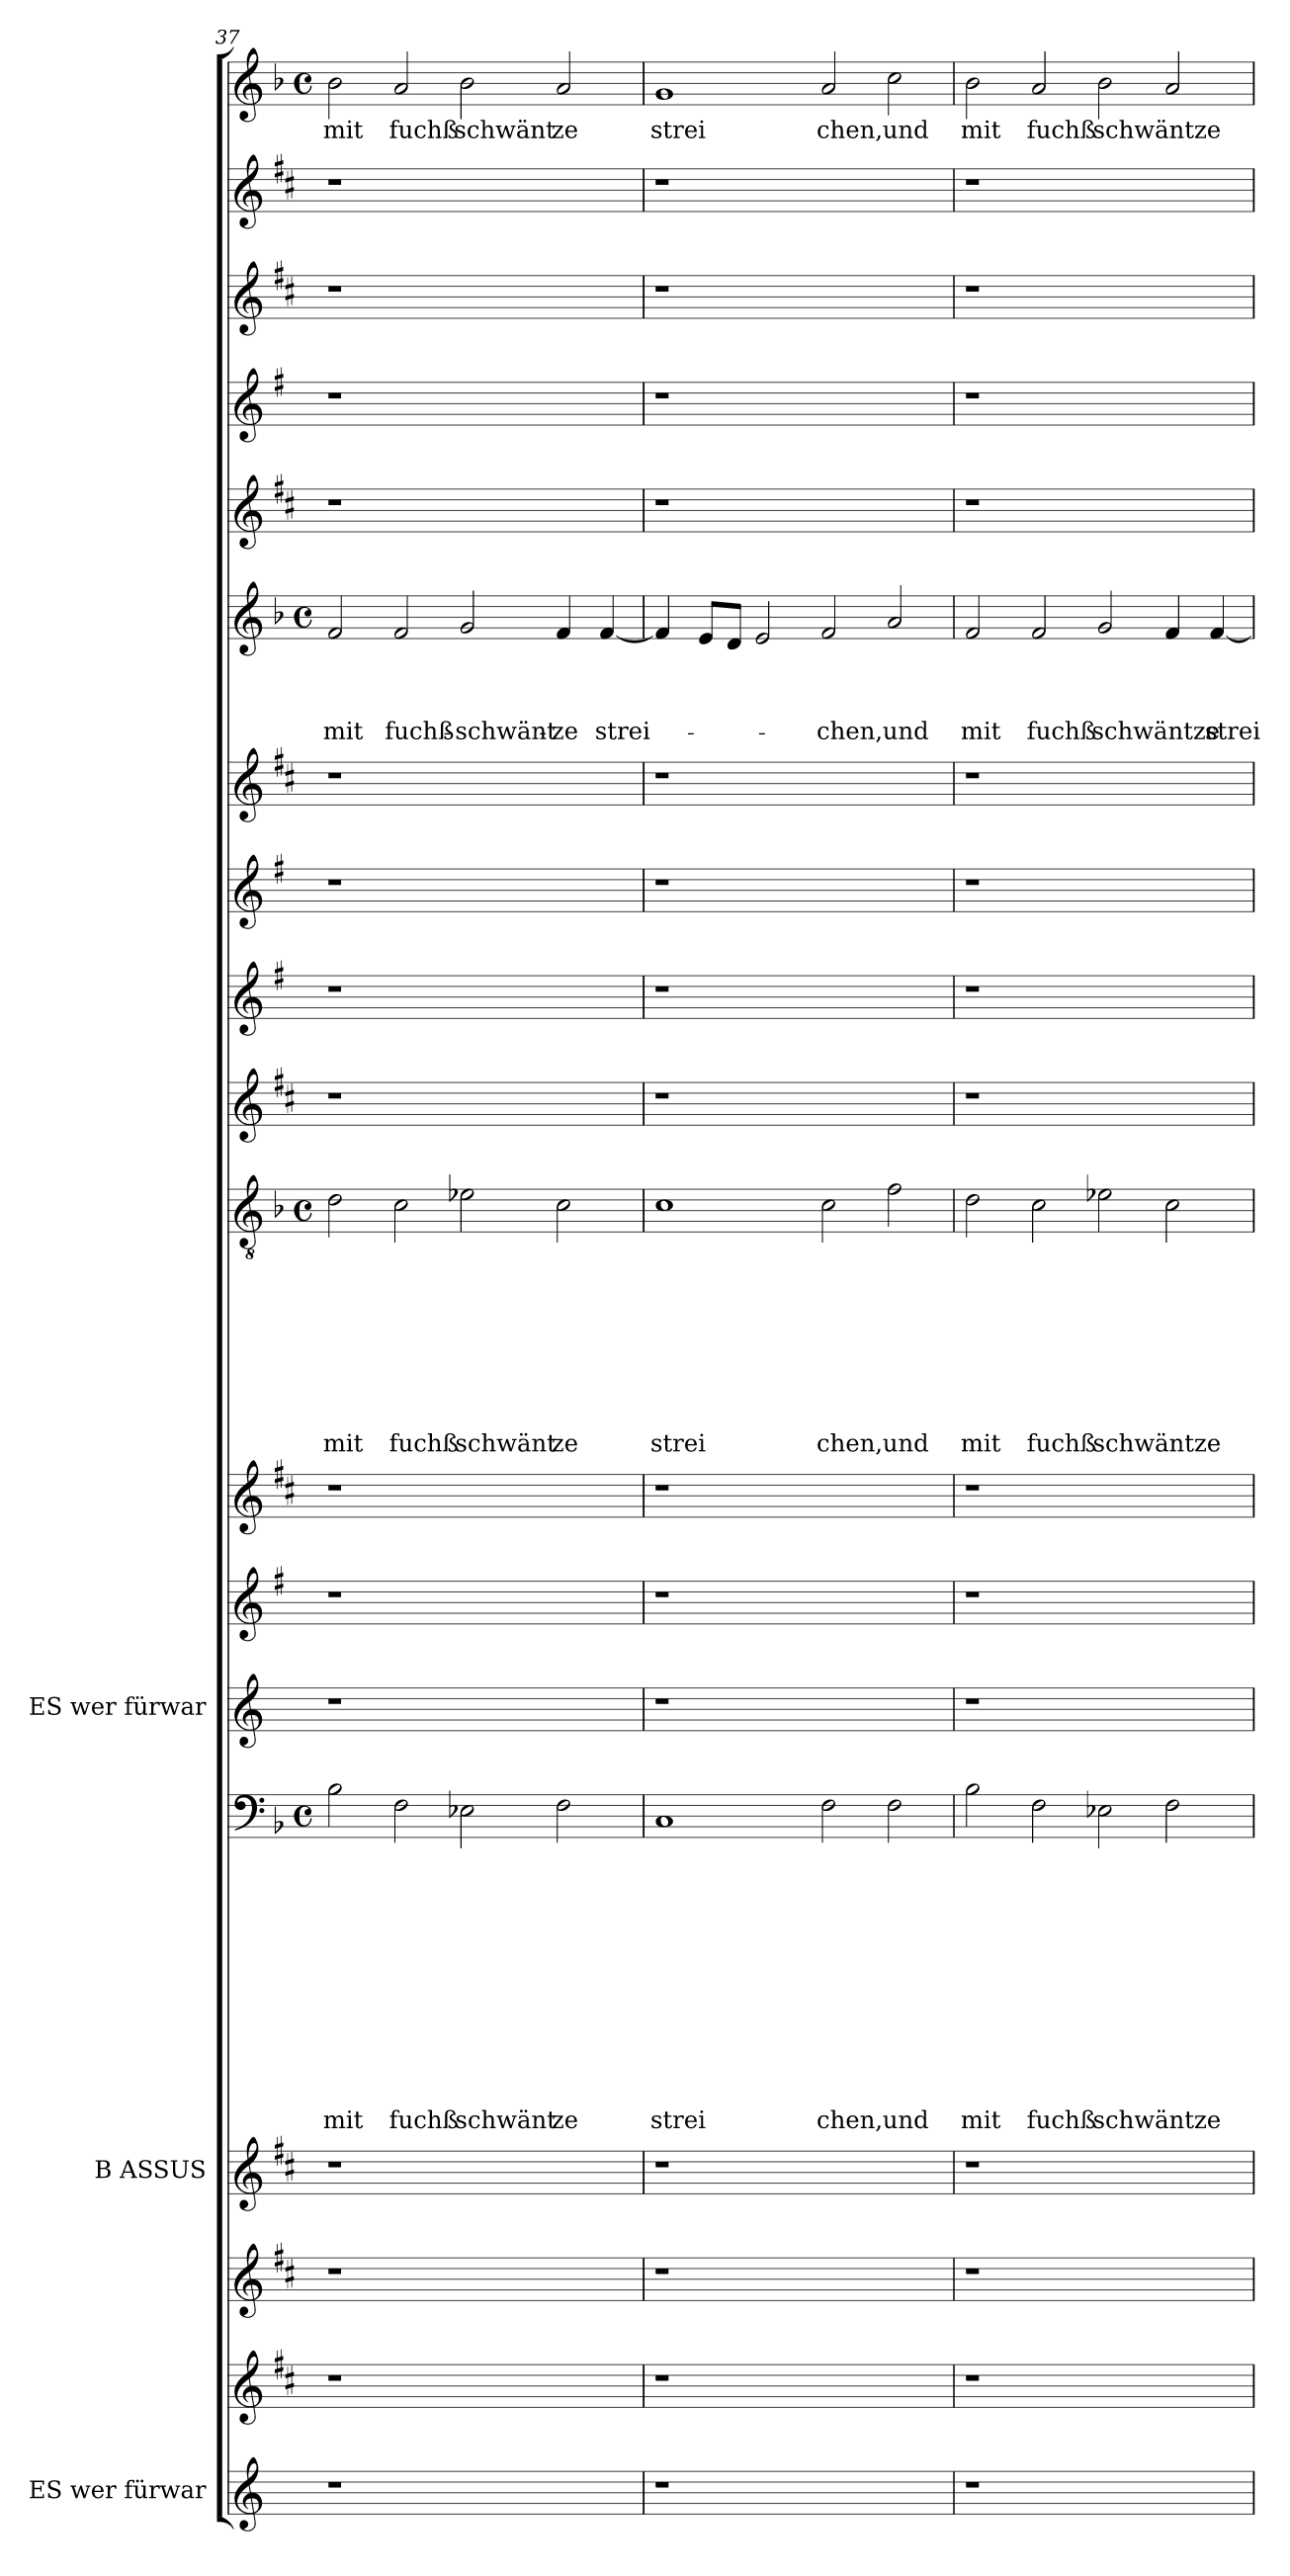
**kern	**kern	**kern	**kern	**kern	**text	**text	**text	**text	**text	**text	**text	**text	**text	**text	**text	**text	**kern	**kern	**kern	**kern	**text	**text	**text	**text	**text	**text	**text	**text	**text	**kern	**kern	**kern	**kern	**kern	**text	**text	**text	**text	**kern	**kern	**kern	**kern	**kern	**text
*part19	*part18	*part17	*part16	*part15	*part15	*part15	*part15	*part15	*part15	*part15	*part15	*part15	*part15	*part15	*part15	*part15	*part14	*part13	*part12	*part11	*part11	*part11	*part11	*part11	*part11	*part11	*part11	*part11	*part11	*part10	*part9	*part8	*part7	*part6	*part6	*part6	*part6	*part6	*part5	*part4	*part3	*part2	*part1	*part1
*staff19	*staff18	*staff17	*staff16	*staff15	*staff15	*staff15	*staff15	*staff15	*staff15	*staff15	*staff15	*staff15	*staff15	*staff15	*staff15	*staff15	*staff14	*staff13	*staff12	*staff11	*staff11	*staff11	*staff11	*staff11	*staff11	*staff11	*staff11	*staff11	*staff11	*staff10	*staff9	*staff8	*staff7	*staff6	*staff6	*staff6	*staff6	*staff6	*staff5	*staff4	*staff3	*staff2	*staff1	*staff1
*I"ES wer fürwar	*	*	*I"B ASSUS	*	*	*	*	*	*	*	*	*	*	*	*	*	*I"ES wer fürwar	*	*	*	*	*	*	*	*	*	*	*	*	*	*	*	*	*	*	*	*	*	*	*	*	*	*	*
*clefG2	*clefG2	*clefG2	*clefG2	*clefF4	*	*	*	*	*	*	*	*	*	*	*	*	*clefG2	*clefG2	*clefG2	*clefGv2	*	*	*	*	*	*	*	*	*	*clefG2	*clefG2	*clefG2	*clefG2	*clefG2	*	*	*	*	*clefG2	*clefG2	*clefG2	*clefG2	*clefG2	*
*	*ITrd1c2	*ITrd1c2	*ITrd1c2	*ITrd-3c-5	*	*	*	*	*	*	*	*	*	*	*	*	*	*ITrd-3c-5	*ITrd1c2	*ITrd-3c-5	*	*	*	*	*	*	*	*	*	*ITrd1c2	*ITrd-3c-5	*ITrd-3c-5	*ITrd1c2	*ITrd-3c-5	*	*	*	*	*ITrd1c2	*ITrd-3c-5	*ITrd1c2	*ITrd1c2	*ITrd-3c-5	*
*k[]	*k[]	*k[]	*k[]	*k[b-e-]	*	*	*	*	*	*	*	*	*	*	*	*	*k[]	*k[]	*k[]	*k[b-e-]	*	*	*	*	*	*	*	*	*	*k[]	*k[]	*k[]	*k[]	*k[b-e-]	*	*	*	*	*k[]	*k[]	*k[]	*k[]	*k[b-e-]	*
*C:	*C:	*C:	*C:	*B-:	*	*	*	*	*	*	*	*	*	*	*	*	*C:	*C:	*C:	*B-:	*	*	*	*	*	*	*	*	*	*C:	*C:	*C:	*C:	*B-:	*	*	*	*	*C:	*C:	*C:	*C:	*B-:	*
*	*	*	*	*M4/4	*	*	*	*	*	*	*	*	*	*	*	*	*	*	*	*M4/4	*	*	*	*	*	*	*	*	*	*	*	*	*	*M4/4	*	*	*	*	*	*	*	*	*M4/4	*
*	*	*	*	*met(c)	*	*	*	*	*	*	*	*	*	*	*	*	*	*	*	*met(c)	*	*	*	*	*	*	*	*	*	*	*	*	*	*met(c)	*	*	*	*	*	*	*	*	*met(c)	*
=37	=37	=37	=37	=37	=37	=37	=37	=37	=37	=37	=37	=37	=37	=37	=37	=37	=37	=37	=37	=37	=37	=37	=37	=37	=37	=37	=37	=37	=37	=37	=37	=37	=37	=37	=37	=37	=37	=37	=37	=37	=37	=37	=37	=37
!	!	!	!	!	!	!	!	!	!	!	!	!	!	!	!	!LO:LY:b	!	!	!	!	!	!	!	!	!	!	!	!	!LO:LY:b	!	!	!	!	!	!	!	!	!LO:LY:b	!	!	!	!	!	!LO:LY:b
1r	1r	1r	1r	2e-\	.	.	.	.	.	.	.	.	.	.	.	mit	1r	1r	1r	2g\	.	.	.	.	.	.	.	.	mit	1r	1r	1r	1r	2b-/	.	.	.	mit	1r	1r	1r	1r	2ee-\	mit
!	!	!	!	!	!	!	!	!	!	!	!	!	!	!	!	!LO:LY:b	!	!	!	!	!	!	!	!	!	!	!	!	!LO:LY:b	!	!	!	!	!	!	!	!	!LO:LY:b	!	!	!	!	!	!LO:LY:b
.	.	.	.	2B-\	.	.	.	.	.	.	.	.	.	.	.	fuchß	.	.	.	2f\	.	.	.	.	.	.	.	.	fuchß	.	.	.	.	2b-/	.	.	.	fuchß-	.	.	.	.	2dd/	fuchß
!	!	!	!	!	!	!	!	!	!	!	!	!	!	!	!	!LO:LY:b	!	!	!	!	!	!	!	!	!	!	!	!	!LO:LY:b	!	!	!	!	!	!	!	!	!LO:LY:b	!	!	!	!	!	!LO:LY:b
1ryy	1ryy	1ryy	1ryy	2A-X\	.	.	.	.	.	.	.	.	.	.	.	schwänt	1ryy	1ryy	1ryy	2a-X\	.	.	.	.	.	.	.	.	schwänt	1ryy	1ryy	1ryy	1ryy	2cc/	.	.	.	-schwänt-	1ryy	1ryy	1ryy	1ryy	2ee-\	schwänt
!	!	!	!	!	!	!	!	!	!	!	!	!	!	!	!	!LO:LY:b	!	!	!	!	!	!	!	!	!	!	!	!	!LO:LY:b	!	!	!	!	!	!	!	!	!LO:LY:b	!	!	!	!	!	!LO:LY:b
.	.	.	.	2B-\	.	.	.	.	.	.	.	.	.	.	.	ze	.	.	.	2f\	.	.	.	.	.	.	.	.	ze	.	.	.	.	4b-/	.	.	.	-ze	.	.	.	.	2dd/	ze
!	!	!	!	!	!	!	!	!	!	!	!	!	!	!	!	!	!	!	!	!	!	!	!	!	!	!	!	!	!	!	!	!	!	!	!	!	!	!LO:LY:b	!	!	!	!	!	!
.	.	.	.	.	.	.	.	.	.	.	.	.	.	.	.	.	.	.	.	.	.	.	.	.	.	.	.	.	.	.	.	.	.	[<4b-/	.	.	.	strei-	.	.	.	.	.	.
!!LO:LB:g=z
=38	=38	=38	=38	=38	=38	=38	=38	=38	=38	=38	=38	=38	=38	=38	=38	=38	=38	=38	=38	=38	=38	=38	=38	=38	=38	=38	=38	=38	=38	=38	=38	=38	=38	=38	=38	=38	=38	=38	=38	=38	=38	=38	=38	=38
!	!	!	!	!	!	!	!	!	!	!	!	!	!	!	!	!LO:LY:b	!	!	!	!	!	!	!	!	!	!	!	!	!LO:LY:b	!	!	!	!	!	!	!	!	!	!	!	!	!	!	!LO:LY:b
1r	1r	1r	1r	1F	.	.	.	.	.	.	.	.	.	.	.	strei	1r	1r	1r	1f	.	.	.	.	.	.	.	.	strei	1r	1r	1r	1r	4b-/]	.	.	.	.	1r	1r	1r	1r	1cc	strei
.	.	.	.	.	.	.	.	.	.	.	.	.	.	.	.	.	.	.	.	.	.	.	.	.	.	.	.	.	.	.	.	.	.	8a/L	.	.	.	.	.	.	.	.	.	.
.	.	.	.	.	.	.	.	.	.	.	.	.	.	.	.	.	.	.	.	.	.	.	.	.	.	.	.	.	.	.	.	.	.	8g/J	.	.	.	.	.	.	.	.	.	.
.	.	.	.	.	.	.	.	.	.	.	.	.	.	.	.	.	.	.	.	.	.	.	.	.	.	.	.	.	.	.	.	.	.	2a/	.	.	.	.	.	.	.	.	.	.
!	!	!	!	!	!	!	!	!	!	!	!	!	!	!	!	!LO:LY:b	!	!	!	!	!	!	!	!	!	!	!	!	!LO:LY:b	!	!	!	!	!	!	!	!	!LO:LY:b	!	!	!	!	!	!LO:LY:b
1ryy	1ryy	1ryy	1ryy	2B-\	.	.	.	.	.	.	.	.	.	.	.	chen,	1ryy	1ryy	1ryy	2f\	.	.	.	.	.	.	.	.	chen,	1ryy	1ryy	1ryy	1ryy	2b-/	.	.	.	-chen,	1ryy	1ryy	1ryy	1ryy	2dd/	chen,
!	!	!	!	!	!	!	!	!	!	!	!	!	!	!	!	!LO:LY:b	!	!	!	!	!	!	!	!	!	!	!	!	!LO:LY:b	!	!	!	!	!	!	!	!	!LO:LY:b	!	!	!	!	!	!LO:LY:b
.	.	.	.	2B-\	.	.	.	.	.	.	.	.	.	.	.	und	.	.	.	2b-\	.	.	.	.	.	.	.	.	und	.	.	.	.	2dd/	.	.	.	und	.	.	.	.	2ff\	und
=39	=39	=39	=39	=39	=39	=39	=39	=39	=39	=39	=39	=39	=39	=39	=39	=39	=39	=39	=39	=39	=39	=39	=39	=39	=39	=39	=39	=39	=39	=39	=39	=39	=39	=39	=39	=39	=39	=39	=39	=39	=39	=39	=39	=39
!	!	!	!	!	!	!	!	!	!	!	!	!	!	!	!	!LO:LY:b	!	!	!	!	!	!	!	!	!	!	!	!	!LO:LY:b	!	!	!	!	!	!	!	!	!LO:LY:b	!	!	!	!	!	!LO:LY:b
1r	1r	1r	1r	2e-\	.	.	.	.	.	.	.	.	.	.	.	mit	1r	1r	1r	2g\	.	.	.	.	.	.	.	.	mit	1r	1r	1r	1r	2b-/	.	.	.	mit	1r	1r	1r	1r	2ee-\	mit
!	!	!	!	!	!	!	!	!	!	!	!	!	!	!	!	!LO:LY:b	!	!	!	!	!	!	!	!	!	!	!	!	!LO:LY:b	!	!	!	!	!	!	!	!	!LO:LY:b	!	!	!	!	!	!LO:LY:b
.	.	.	.	2B-\	.	.	.	.	.	.	.	.	.	.	.	fuchß	.	.	.	2f\	.	.	.	.	.	.	.	.	fuchß	.	.	.	.	2b-/	.	.	.	fuchß	.	.	.	.	2dd/	fuchß
!	!	!	!	!	!	!	!	!	!	!	!	!	!	!	!	!LO:LY:b	!	!	!	!	!	!	!	!	!	!	!	!	!LO:LY:b	!	!	!	!	!	!	!	!	!LO:LY:b	!	!	!	!	!	!LO:LY:b
1ryy	1ryy	1ryy	1ryy	2A-X\	.	.	.	.	.	.	.	.	.	.	.	schwäntze	1ryy	1ryy	1ryy	2a-X\	.	.	.	.	.	.	.	.	schwäntze	1ryy	1ryy	1ryy	1ryy	2cc/	.	.	.	schwäntze	1ryy	1ryy	1ryy	1ryy	2ee-\	schwäntze
.	.	.	.	2B-\	.	.	.	.	.	.	.	.	.	.	.	.	.	.	.	2f\	.	.	.	.	.	.	.	.	.	.	.	.	.	4b-/	.	.	.	.	.	.	.	.	2dd/	.
!	!	!	!	!	!	!	!	!	!	!	!	!	!	!	!	!	!	!	!	!	!	!	!	!	!	!	!	!	!	!	!	!	!	!	!	!	!	!LO:LY:b	!	!	!	!	!	!
.	.	.	.	.	.	.	.	.	.	.	.	.	.	.	.	.	.	.	.	.	.	.	.	.	.	.	.	.	.	.	.	.	.	[<4b-/	.	.	.	strei	.	.	.	.	.	.
=	=	=	=	=	=	=	=	=	=	=	=	=	=	=	=	=	=	=	=	=	=	=	=	=	=	=	=	=	=	=	=	=	=	=	=	=	=	=	=	=	=	=	=	=
*-	*-	*-	*-	*-	*-	*-	*-	*-	*-	*-	*-	*-	*-	*-	*-	*-	*-	*-	*-	*-	*-	*-	*-	*-	*-	*-	*-	*-	*-	*-	*-	*-	*-	*-	*-	*-	*-	*-	*-	*-	*-	*-	*-	*-
